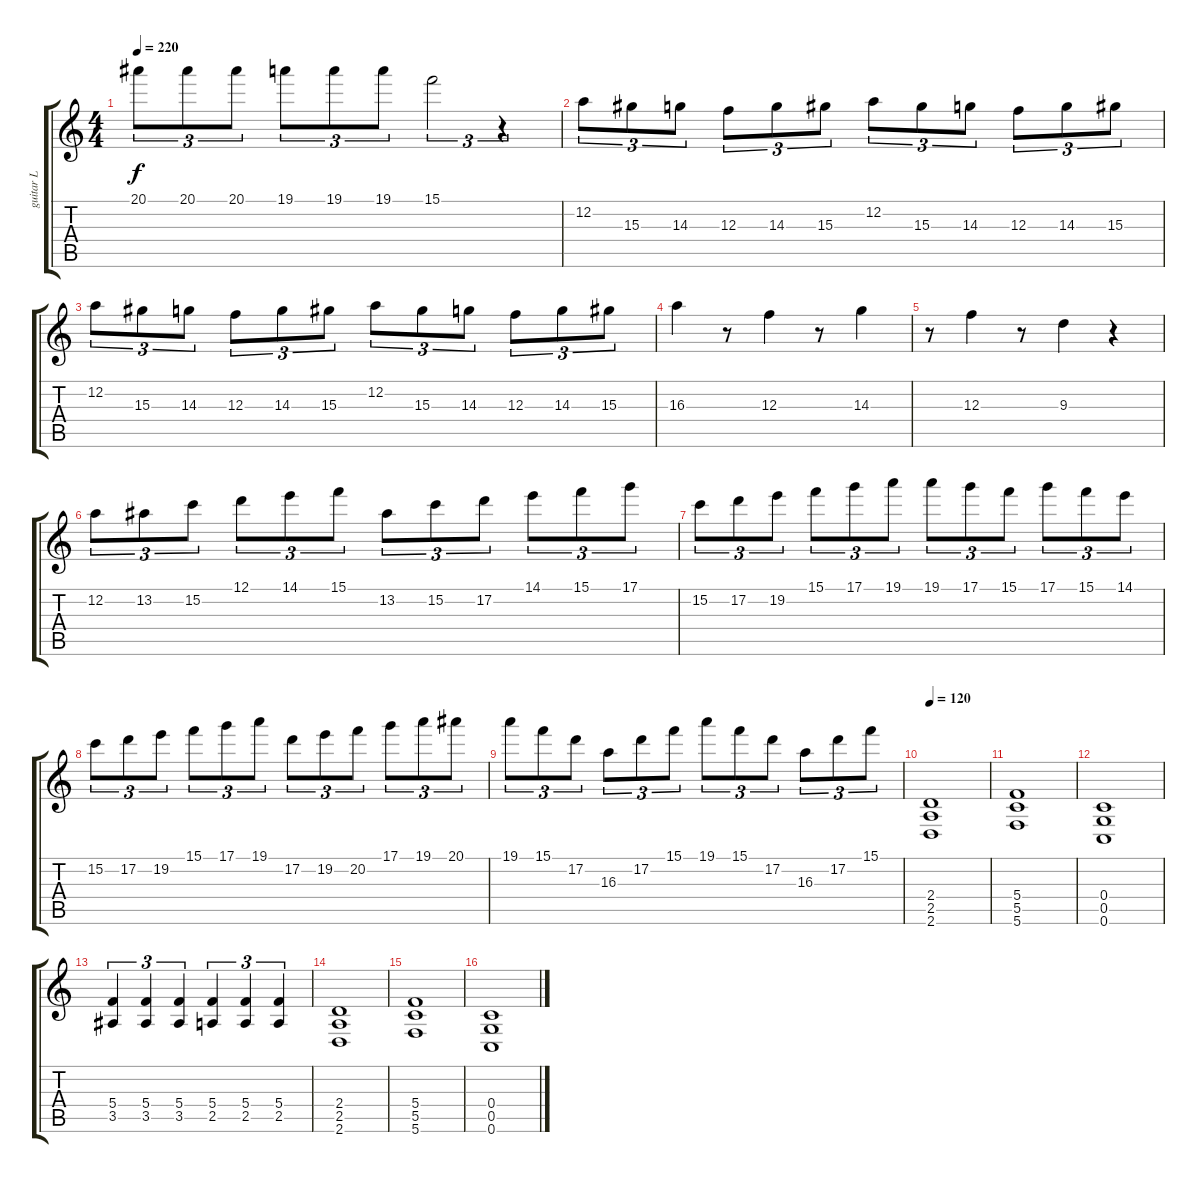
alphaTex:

\track ("guitar L" "guitar L") {instrument distortionguitar}
\staff {score tabs}
\tuning (D4 A3 F3 C3 G2 C2) {hide}
\ts (4 4)
\tempo 220
\clef g2
\ks c
20.1.8{tu (3 2) dy f} 20.1.8{tu (3 2)} 20.1.8{tu (3 2)} 19.1.8{tu (3 2)} 19.1.8{tu (3 2)} 19.1.8{tu (3 2)} 15.1.2{tu (3 2)} r.4{tu (3 2)} |
12.2.8{tu (3 2)} 15.3.8{tu (3 2)} 14.3.8{tu (3 2)} 12.3.8{tu (3 2)} 14.3.8{tu (3 2)} 15.3.8{tu (3 2)} 12.2.8{tu (3 2)} 15.3.8{tu (3 2)} 14.3.8{tu (3 2)} 12.3.8{tu (3 2)} 14.3.8{tu (3 2)} 15.3.8{tu (3 2)} |
12.2.8{tu (3 2)} 15.3.8{tu (3 2)} 14.3.8{tu (3 2)} 12.3.8{tu (3 2)} 14.3.8{tu (3 2)} 15.3.8{tu (3 2)} 12.2.8{tu (3 2)} 15.3.8{tu (3 2)} 14.3.8{tu (3 2)} 12.3.8{tu (3 2)} 14.3.8{tu (3 2)} 15.3.8{tu (3 2)} |
16.3.4 r.8 12.3.4 r.8 14.3.4 |
r.8 12.3.4 r.8 9.3.4 r.4 |
12.2.8{tu (3 2)} 13.2.8{tu (3 2)} 15.2.8{tu (3 2)} 12.1.8{tu (3 2)} 14.1.8{tu (3 2)} 15.1.8{tu (3 2)} 13.2.8{tu (3 2)} 15.2.8{tu (3 2)} 17.2.8{tu (3 2)} 14.1.8{tu (3 2)} 15.1.8{tu (3 2)} 17.1.8{tu (3 2)} |
15.2.8{tu (3 2)} 17.2.8{tu (3 2)} 19.2.8{tu (3 2)} 15.1.8{tu (3 2)} 17.1.8{tu (3 2)} 19.1.8{tu (3 2)} 19.1.8{tu (3 2)} 17.1.8{tu (3 2)} 15.1.8{tu (3 2)} 17.1.8{tu (3 2)} 15.1.8{tu (3 2)} 14.1.8{tu (3 2)} |
15.2.8{tu (3 2)} 17.2.8{tu (3 2)} 19.2.8{tu (3 2)} 15.1.8{tu (3 2)} 17.1.8{tu (3 2)} 19.1.8{tu (3 2)} 17.2.8{tu (3 2)} 19.2.8{tu (3 2)} 20.2.8{tu (3 2)} 17.1.8{tu (3 2)} 19.1.8{tu (3 2)} 20.1.8{tu (3 2)} |
19.1.8{tu (3 2)} 15.1.8{tu (3 2)} 17.2.8{tu (3 2)} 16.3.8{tu (3 2)} 17.2.8{tu (3 2)} 15.1.8{tu (3 2)} 19.1.8{tu (3 2)} 15.1.8{tu (3 2)} 17.2.8{tu (3 2)} 16.3.8{tu (3 2)} 17.2.8{tu (3 2)} 15.1.8{tu (3 2)} |
\tempo 120
(2.4 2.5 2.6).1 |
(5.4 5.5 5.6).1 |
(0.4 0.5 0.6).1 |
(5.4 3.5).4{tu (3 2)} (5.4 3.5).4{tu (3 2)} (5.4 3.5).4{tu (3 2)} (5.4 2.5).4{tu (3 2)} (5.4 2.5).4{tu (3 2)} (5.4 2.5).4{tu (3 2)} |
(2.4 2.5 2.6).1 |
(5.4 5.5 5.6).1 |
(0.4 0.5 0.6).1
